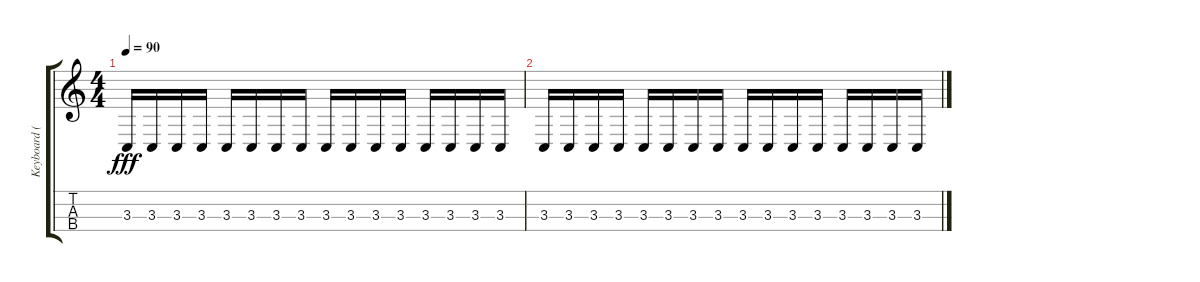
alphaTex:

\track ("Keyboard (LH)" "Keyboard (") {instrument percussiveorgan}
\staff {score tabs}
\tuning (G3 D3 A2 E2) {hide}
\ts (4 4)
\tempo 90
\clef g2
\ks c
3.3.16{dy fff} 3.3.16 3.3.16 3.3.16 3.3.16 3.3.16 3.3.16 3.3.16 3.3.16 3.3.16 3.3.16 3.3.16 3.3.16 3.3.16 3.3.16 3.3.16 |
3.3.16 3.3.16 3.3.16 3.3.16 3.3.16 3.3.16 3.3.16 3.3.16 3.3.16 3.3.16 3.3.16 3.3.16 3.3.16 3.3.16 3.3.16 3.3.16
